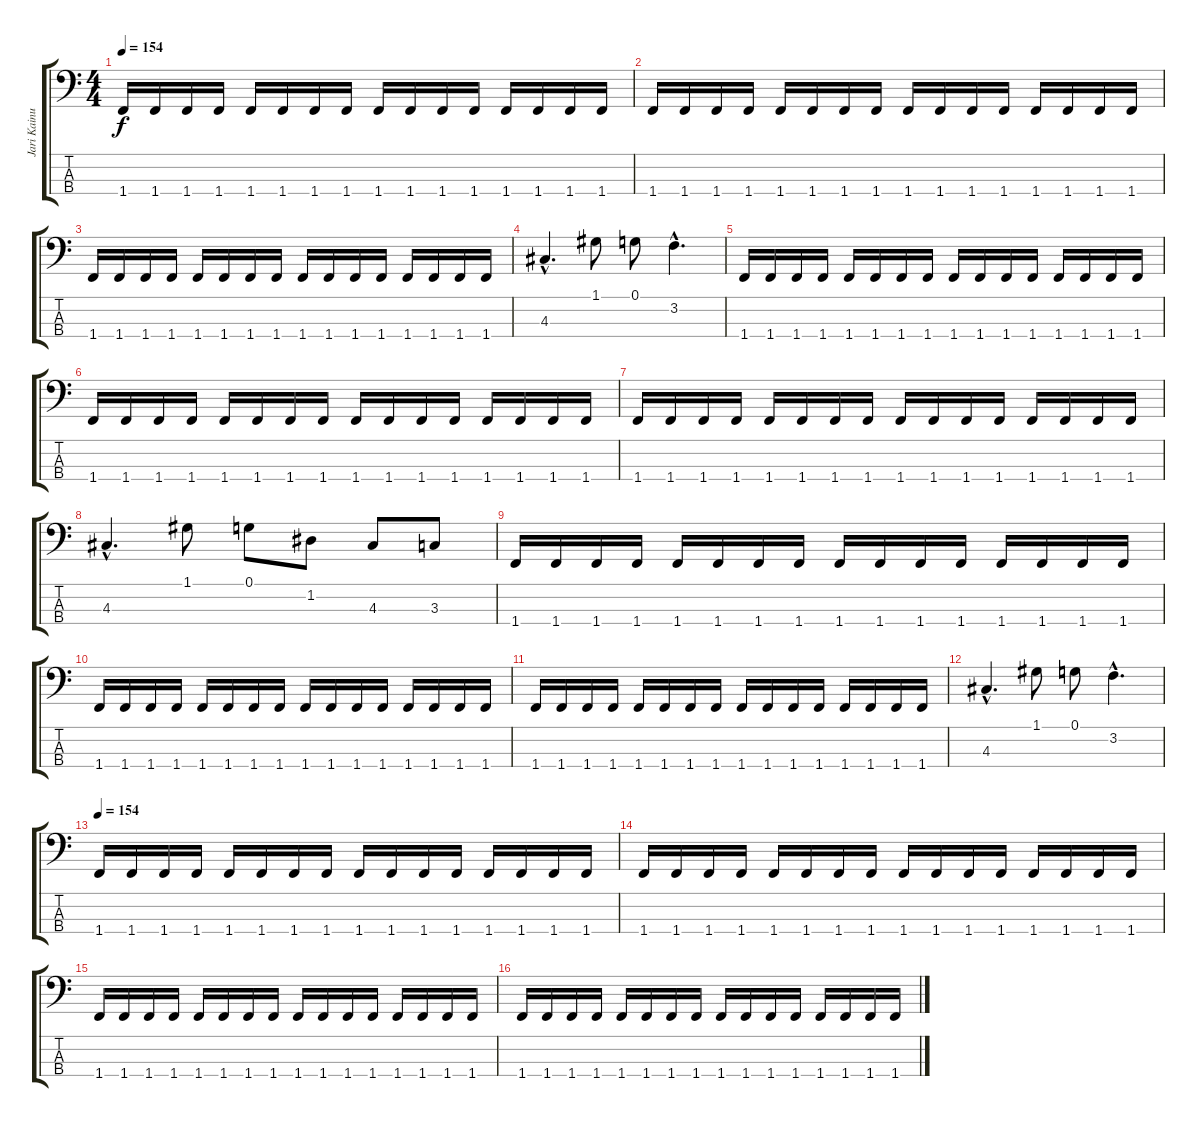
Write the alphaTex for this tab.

\track ("Jari Kainulainen" "Jari Kainu") {instrument electricbassfinger}
\staff {score tabs}
\tuning (G2 D2 A1 E1) {hide}
\ts (4 4)
\tempo 154
\clef f4
\ks c
1.4.16{dy f} 1.4.16 1.4.16 1.4.16 1.4.16 1.4.16 1.4.16 1.4.16 1.4.16 1.4.16 1.4.16 1.4.16 1.4.16 1.4.16 1.4.16 1.4.16 |
1.4.16 1.4.16 1.4.16 1.4.16 1.4.16 1.4.16 1.4.16 1.4.16 1.4.16 1.4.16 1.4.16 1.4.16 1.4.16 1.4.16 1.4.16 1.4.16 |
1.4.16 1.4.16 1.4.16 1.4.16 1.4.16 1.4.16 1.4.16 1.4.16 1.4.16 1.4.16 1.4.16 1.4.16 1.4.16 1.4.16 1.4.16 1.4.16 |
4.3{hac}.4{d} 1.1.8 0.1.8 3.2{hac}.4{d} |
1.4.16 1.4.16 1.4.16 1.4.16 1.4.16 1.4.16 1.4.16 1.4.16 1.4.16 1.4.16 1.4.16 1.4.16 1.4.16 1.4.16 1.4.16 1.4.16 |
1.4.16 1.4.16 1.4.16 1.4.16 1.4.16 1.4.16 1.4.16 1.4.16 1.4.16 1.4.16 1.4.16 1.4.16 1.4.16 1.4.16 1.4.16 1.4.16 |
1.4.16 1.4.16 1.4.16 1.4.16 1.4.16 1.4.16 1.4.16 1.4.16 1.4.16 1.4.16 1.4.16 1.4.16 1.4.16 1.4.16 1.4.16 1.4.16 |
4.3{hac}.4{d} 1.1.8 0.1.8 1.2.8 4.3.8 3.3.8 |
1.4.16 1.4.16 1.4.16 1.4.16 1.4.16 1.4.16 1.4.16 1.4.16 1.4.16 1.4.16 1.4.16 1.4.16 1.4.16 1.4.16 1.4.16 1.4.16 |
1.4.16 1.4.16 1.4.16 1.4.16 1.4.16 1.4.16 1.4.16 1.4.16 1.4.16 1.4.16 1.4.16 1.4.16 1.4.16 1.4.16 1.4.16 1.4.16 |
1.4.16 1.4.16 1.4.16 1.4.16 1.4.16 1.4.16 1.4.16 1.4.16 1.4.16 1.4.16 1.4.16 1.4.16 1.4.16 1.4.16 1.4.16 1.4.16 |
4.3{hac}.4{d} 1.1.8 0.1.8 3.2{hac}.4{d} |
\tempo 154
1.4.16 1.4.16 1.4.16 1.4.16 1.4.16 1.4.16 1.4.16 1.4.16 1.4.16 1.4.16 1.4.16 1.4.16 1.4.16 1.4.16 1.4.16 1.4.16 |
1.4.16 1.4.16 1.4.16 1.4.16 1.4.16 1.4.16 1.4.16 1.4.16 1.4.16 1.4.16 1.4.16 1.4.16 1.4.16 1.4.16 1.4.16 1.4.16 |
1.4.16 1.4.16 1.4.16 1.4.16 1.4.16 1.4.16 1.4.16 1.4.16 1.4.16 1.4.16 1.4.16 1.4.16 1.4.16 1.4.16 1.4.16 1.4.16 |
1.4.16 1.4.16 1.4.16 1.4.16 1.4.16 1.4.16 1.4.16 1.4.16 1.4.16 1.4.16 1.4.16 1.4.16 1.4.16 1.4.16 1.4.16 1.4.16
